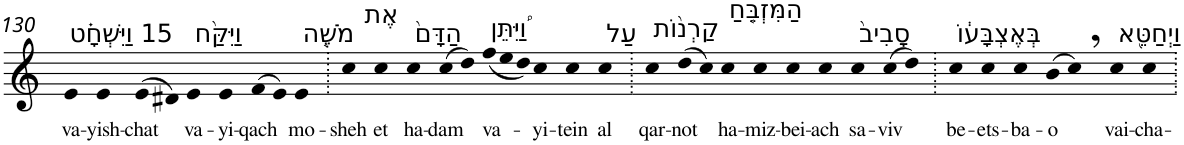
**kern	**text
*part1	*part1
*staff1	*staff1
*I"Piano	*
*I'Pno	*
!!LO:PB:g=z
*clefG2	*
*k[]	*
=130	=130
!LO:TX:a:t=15 וַיִּשְׁחָ֗ט	!
!	!LO:LY:b
4e	va-
!	!LO:LY:b
4e	-yish-
!	!LO:LY:b
(>8e	-chat
8d#X)	.
!LO:TX:a:t=וַיִּקַּ֨ח	!
!	!LO:LY:b
4e	va-
!	!LO:LY:b
4e	-yi-
!	!LO:LY:b
(>8f	-qach
8e)	.
!LO:TX:a:t=מֹשֶׁ֤ה	!
!	!LO:LY:b
4e	mo-
=131.	=131.
!	!LO:LY:b
4cc	-sheh
!LO:TX:a:t=אֶת	!
!	!LO:LY:b
4cc	et
!LO:TX:a:t=הַדָּם֙	!
!	!LO:LY:b
4cc	ha-
!	!LO:LY:b
(>8cc	-dam
8dd)	.
*Xtuplet	*
!LO:TX:a:t=וַ֠יִּתֵּן	!
!	!LO:LY:b
(<12ff	va-
12ee	.
12dd)	.
!	!LO:LY:b
4cc	-yi-
!	!LO:LY:b
4cc	-tein
!LO:TX:a:t=עַל	!
!	!LO:LY:b
4cc	al
=132.	=132.
!LO:TX:a:t=קַרְנ֨וֹת	!
!	!LO:LY:b
4cc	qar-
!	!LO:LY:b
(>8dd	-not
8cc)	.
!LO:TX:a:t=הַמִּזְבֵּ֤חַ	!
!	!LO:LY:b
4cc	ha-
!	!LO:LY:b
4cc	-miz-
!	!LO:LY:b
4cc	-bei-
!	!LO:LY:b
4cc	-ach
!LO:TX:a:t=סָבִיב֙	!
!	!LO:LY:b
4cc	sa-
!	!LO:LY:b
(>8cc	-viv
8dd)	.
=133.	=133.
!LO:TX:a:t=בְּאֶצְבָּע֔וֹ	!
!	!LO:LY:b
4cc	be-
!	!LO:LY:b
4cc	-ets-
!	!LO:LY:b
4cc	-ba-
!	!LO:LY:b
(>8b	-o
8cc,)	.
!LO:TX:a:t=וַיְחַטֵּ֖א	!
!	!LO:LY:b
4cc	vai-
!	!LO:LY:b
4cc	-cha-
=.	=.
*-	*-
